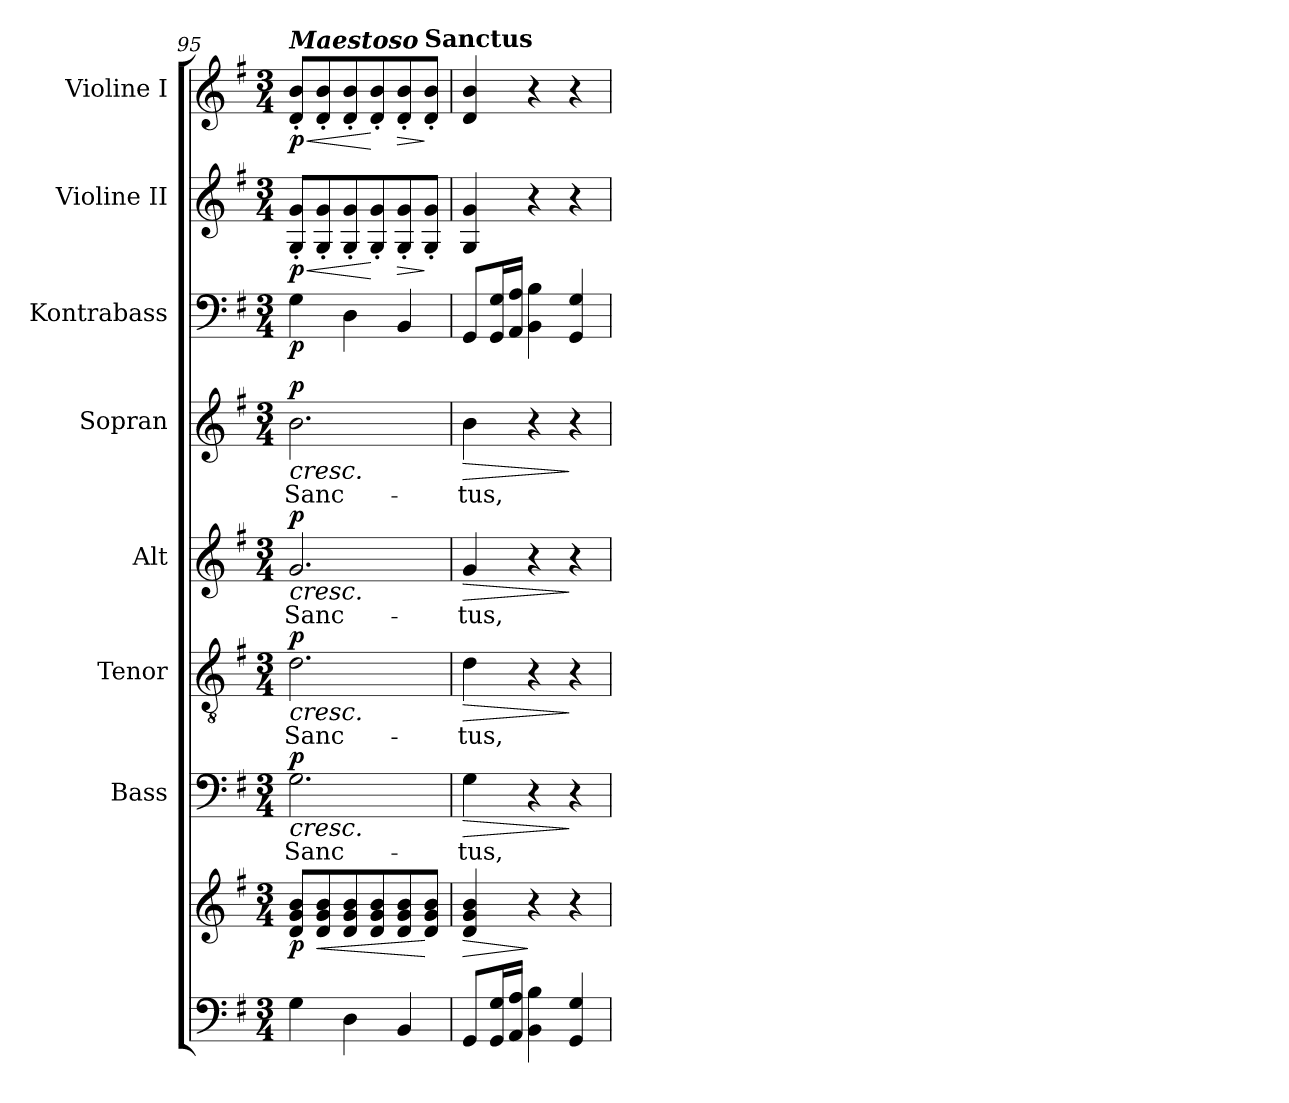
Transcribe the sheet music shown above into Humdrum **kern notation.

**kern	**kern	**dynam	**kern	**text	**dynam	**kern	**text	**dynam	**kern	**text	**dynam	**kern	**text	**dynam	**kern	**dynam	**kern	**dynam	**kern	**dynam
*part8	*part8	*part8	*part7	*part7	*part7	*part6	*part6	*part6	*part5	*part5	*part5	*part4	*part4	*part4	*part3	*part3	*part2	*part2	*part1	*part1
*staff9	*staff8	*staff8/9	*staff7	*staff7	*staff7	*staff6	*staff6	*staff6	*staff5	*staff5	*staff5	*staff4	*staff4	*staff4	*staff3	*staff3	*staff2	*staff2	*staff1	*staff1
*	*	*	*I"Bass	*	*	*I"Tenor	*	*	*I"Alt	*	*	*I"Sopran	*	*	*I"Kontrabass	*	*I"Violine II	*	*I"Violine I	*
*	*	*	*I'B.	*	*	*I'T.	*	*	*I'A.	*	*	*I'S.	*	*	*I'Kb.	*	*I'Vl. II	*	*I'Vl. I	*
!!LO:PB:g=z
*clefF4	*clefG2	*	*clefF4	*	*	*clefGv2	*	*	*clefG2	*	*	*clefG2	*	*	*clefF4	*	*clefG2	*	*clefG2	*
*	*	*	*	*	*	*	*	*	*	*	*	*	*	*	*ITrd7c12	*	*	*	*	*
*k[f#]	*k[f#]	*	*k[f#]	*	*	*k[f#]	*	*	*k[f#]	*	*	*k[f#]	*	*	*k[f#]	*	*k[f#]	*	*k[f#]	*
*G:	*G:	*	*G:	*	*	*G:	*	*	*G:	*	*	*G:	*	*	*G:	*	*G:	*	*G:	*
*M3/4	*M3/4	*	*M3/4	*	*	*M3/4	*	*	*M3/4	*	*	*M3/4	*	*	*M3/4	*	*M3/4	*	*M3/4	*
=95	=95	=95	=95	=95	=95	=95	=95	=95	=95	=95	=95	=95	=95	=95	=95	=95	=95	=95	=95	=95
!	!	!	!	!	!	!	!	!	!	!	!	!	!	!	!	!	!	!	!LO:TX:a:Bi:t=Maestoso	!
!	!	!LO:DY:b	!	!LO:LY:b	!LO:HP:b	!	!LO:LY:b	!LO:HP:b	!	!LO:LY:b	!LO:HP:b	!	!LO:LY:b	!LO:HP:b	!	!	!	!LO:HP:b	!	!LO:HP:b
!	!	!	!	!	!LO:DY:n=1:a	!	!	!LO:DY:n=1:a	!	!	!LO:DY:n=1:a	!	!	!LO:DY:n=1:a	!	!LO:DY:b	!	!LO:DY:n=1:b	!	!LO:DY:n=1:b
4G\	8d/ 8g/ 8b/L	p	2.G\	Sanc-	< p	2.d\	Sanc-	< p	2.g/	Sanc-	< p	2.b\	Sanc-	< p	4GG\	p	8G/'< 8g/'<L	< p	8d/'< 8b/'<L	< p
!	!	!LO:HP:b	!	!	!	!	!	!	!	!	!	!	!	!	!	!	!	!	!	!
.	8d/ 8g/ 8b/	<	.	.	.	.	.	.	.	.	.	.	.	.	.	.	8G/'< 8g/'<	.	8d/'< 8b/'<	.
4D\	8d/ 8g/ 8b/	.	.	.	.	.	.	.	.	.	.	.	.	.	4DD\	.	8G/'< 8g/'<	.	8d/'< 8b/'<	.
.	8d/ 8g/ 8b/	.	.	.	.	.	.	.	.	.	.	.	.	.	.	.	8G/'< 8g/'<	[	8d/'< 8b/'<	[
!	!	!	!	!	!	!	!	!	!	!	!	!	!	!	!	!	!	!LO:HP:b	!	!LO:HP:b
4BB/	8d/ 8g/ 8b/	.	.	.	.	.	.	.	.	.	.	.	.	.	4BBB/	.	8G/'< 8g/'<	>	8d/'< 8b/'<	>
!	!	!	!	!	!	!	!	!	!	!	!	!	!	!	!	!	!	!	!LO:TX:a:B:t=Sanctus	!
.	8d/ 8g/ 8b/J	[	.	.	.	.	.	.	.	.	.	.	.	.	.	.	8G/'< 8g/'<J	]	8d/'< 8b/'<J	]
=96	=96	=96	=96	=96	=96	=96	=96	=96	=96	=96	=96	=96	=96	=96	=96	=96	=96	=96	=96	=96
!	!	!LO:HP:b	!	!LO:LY:b	!LO:HP:b	!	!LO:LY:b	!LO:HP:b	!	!LO:LY:b	!LO:HP:b	!	!LO:LY:b	!LO:HP:b	!	!	!	!	!	!
8GG/L	4d/ 4g/ 4b/	>	4G\	-tus,	>	4d\	-tus,	>	4g/	-tus,	>	4b\	-tus,	>	8GGG/L	.	4G/ 4g/	.	4d/ 4b/	.
16GG/ 16G/L	.	.	.	.	.	.	.	.	.	.	.	.	.	.	16GGG/ 16GG/L	.	.	.	.	.
16AA/ 16A/JJ	.	.	.	.	.	.	.	.	.	.	.	.	.	.	16AAA/ 16AA/JJ	.	.	.	.	.
4BB\ 4B\	4r	]	4r	.	[	4r	.	[	4r	.	[	4r	.	[	4BBB\ 4BB\	.	4r	.	4r	.
4GG/ 4G/	4r	.	4r	.	]	4r	.	]	4r	.	]	4r	.	]	4GGG/ 4GG/	.	4r	.	4r	.
=	=	=	=	=	=	=	=	=	=	=	=	=	=	=	=	=	=	=	=	=
*-	*-	*-	*-	*-	*-	*-	*-	*-	*-	*-	*-	*-	*-	*-	*-	*-	*-	*-	*-	*-
